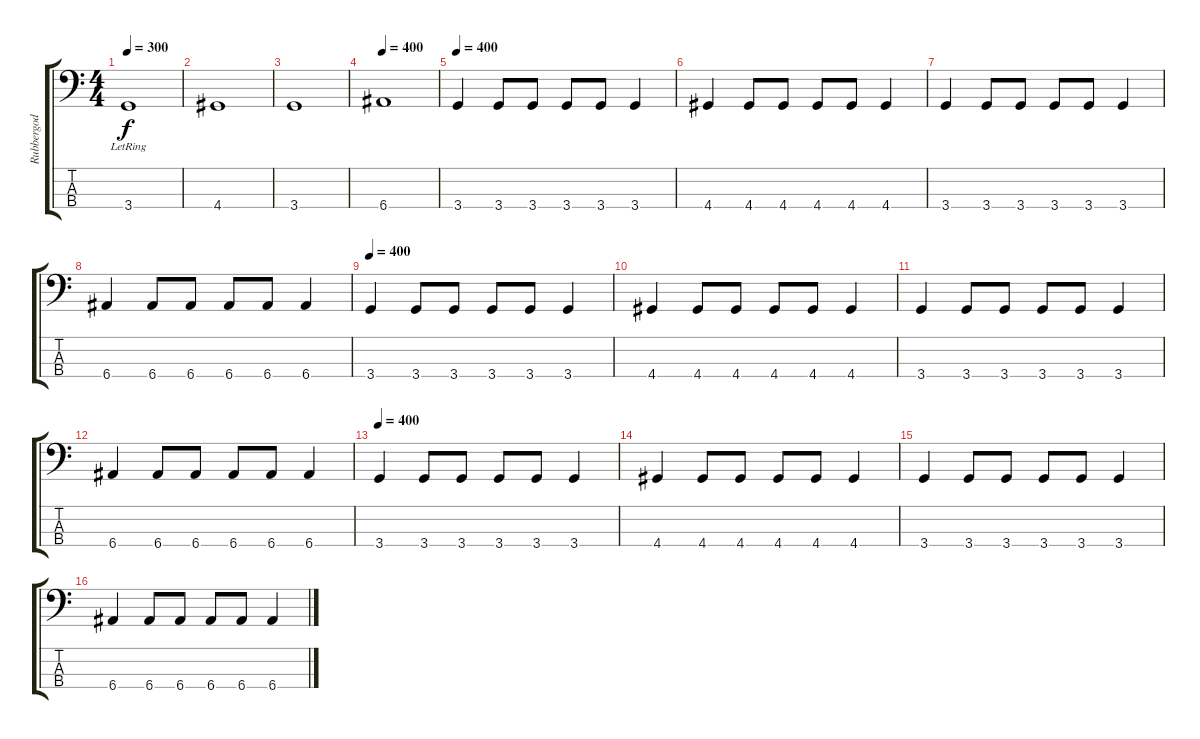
\track ("Rubbergod" "Rubbergod") {instrument electricbasspick}
\staff {score tabs}
\tuning (G2 D2 A1 E1) {hide}
\ts (4 4)
\tempo 300
\clef f4
\ks c
3.4{lr}.1{dy f} |
4.4.1 |
3.4.1 |
\tempo 400
6.4.1 |
\tempo 400
3.4.4 3.4.8 3.4.8 3.4.8 3.4.8 3.4.4 |
4.4.4 4.4.8 4.4.8 4.4.8 4.4.8 4.4.4 |
3.4.4 3.4.8 3.4.8 3.4.8 3.4.8 3.4.4 |
6.4.4 6.4.8 6.4.8 6.4.8 6.4.8 6.4.4 |
\tempo 400
3.4.4 3.4.8 3.4.8 3.4.8 3.4.8 3.4.4 |
4.4.4 4.4.8 4.4.8 4.4.8 4.4.8 4.4.4 |
3.4.4 3.4.8 3.4.8 3.4.8 3.4.8 3.4.4 |
6.4.4 6.4.8 6.4.8 6.4.8 6.4.8 6.4.4 |
\tempo 400
3.4.4 3.4.8 3.4.8 3.4.8 3.4.8 3.4.4 |
4.4.4 4.4.8 4.4.8 4.4.8 4.4.8 4.4.4 |
3.4.4 3.4.8 3.4.8 3.4.8 3.4.8 3.4.4 |
6.4.4 6.4.8 6.4.8 6.4.8 6.4.8 6.4.4
